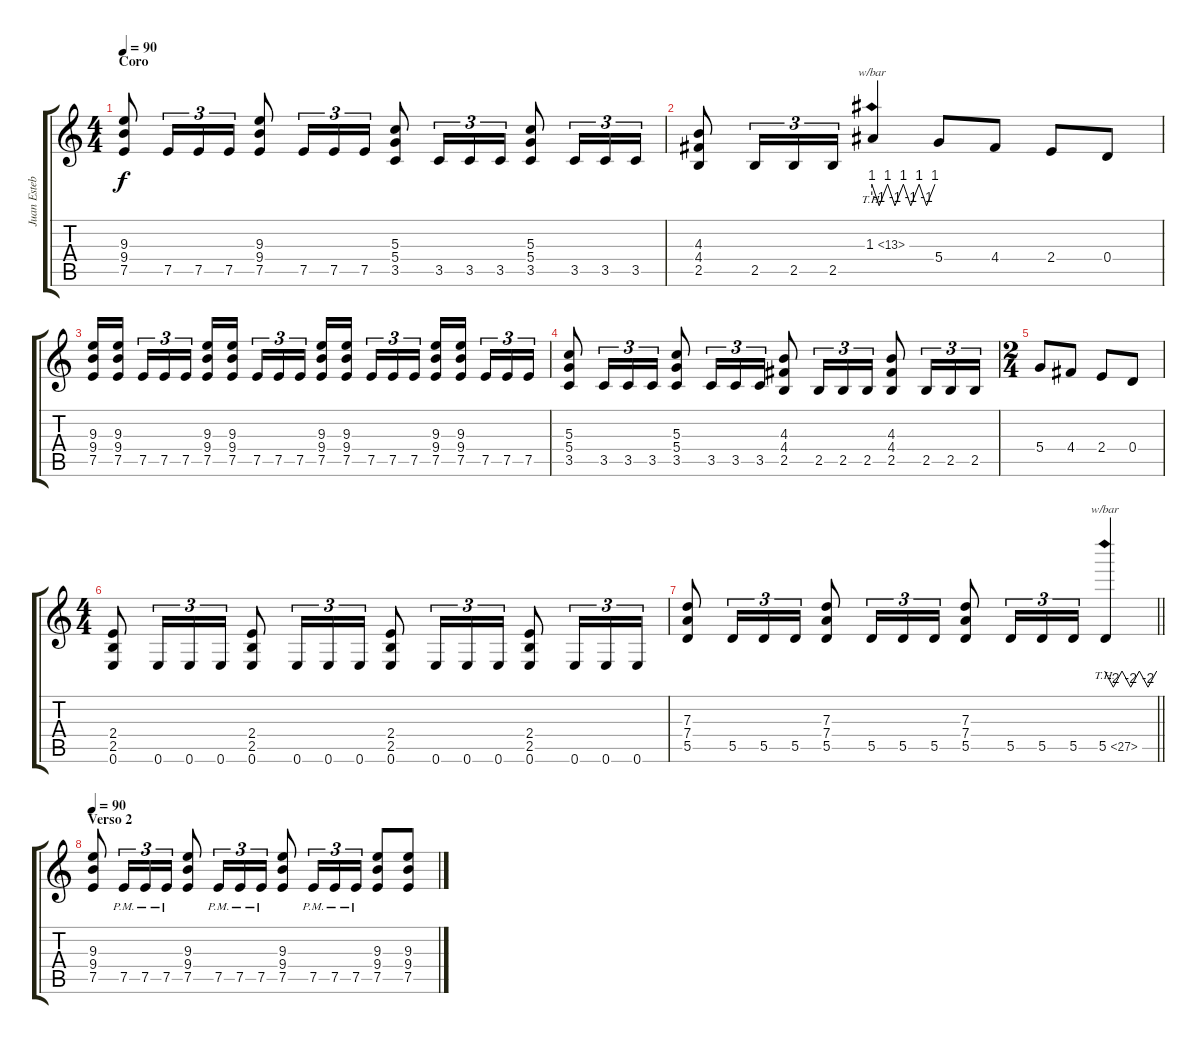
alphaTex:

\track ("Juan Esteban Echeverry" "Juan Esteb") {instrument distortionguitar}
\staff {score tabs}
\tuning (E4 B3 G3 D3 A2 E2) {hide}
\ts (4 4)
\section ("" "Coro")
\tempo 90
\clef g2
\ks c
(9.3 9.4 7.5).8{dy f} 7.5.16{tu (3 2)} 7.5.16{tu (3 2)} 7.5.16{tu (3 2)} (9.3 9.4 7.5).8 7.5.16{tu (3 2)} 7.5.16{tu (3 2)} 7.5.16{tu (3 2)} (5.3 5.4 3.5).8 3.5.16{tu (3 2)} 3.5.16{tu (3 2)} 3.5.16{tu (3 2)} (5.3 5.4 3.5).8 3.5.16{tu (3 2)} 3.5.16{tu (3 2)} 3.5.16{tu (3 2)} |
(4.3 4.4 2.5).8 2.5.16{tu (3 2)} 2.5.16{tu (3 2)} 2.5.16{tu (3 2)} 1.3{th 12}.4{tbe (custom default 0 4 7 -4 15 4 22 -4 30 4 37 -4 45 4 52 -4 60 4)} 5.4.8 4.4.8 2.4.8 0.4.8 |
(9.3 9.4 7.5).16 (9.3 9.4 7.5).16{beam splitsecondary} 7.5.16{tu (3 2)} 7.5.16{tu (3 2)} 7.5.16{tu (3 2)} (9.3 9.4 7.5).16 (9.3 9.4 7.5).16{beam splitsecondary} 7.5.16{tu (3 2)} 7.5.16{tu (3 2)} 7.5.16{tu (3 2)} (9.3 9.4 7.5).16 (9.3 9.4 7.5).16{beam splitsecondary} 7.5.16{tu (3 2)} 7.5.16{tu (3 2)} 7.5.16{tu (3 2)} (9.3 9.4 7.5).16 (9.3 9.4 7.5).16{beam splitsecondary} 7.5.16{tu (3 2)} 7.5.16{tu (3 2)} 7.5.16{tu (3 2)} |
(5.3 5.4 3.5).8 3.5.16{tu (3 2)} 3.5.16{tu (3 2)} 3.5.16{tu (3 2)} (5.3 5.4 3.5).8 3.5.16{tu (3 2)} 3.5.16{tu (3 2)} 3.5.16{tu (3 2)} (4.3 4.4 2.5).8 2.5.16{tu (3 2)} 2.5.16{tu (3 2)} 2.5.16{tu (3 2)} (4.3 4.4 2.5).8 2.5.16{tu (3 2)} 2.5.16{tu (3 2)} 2.5.16{tu (3 2)} |
\ts (2 4)
5.4.8 4.4.8 2.4.8 0.4.8 |
\ts (4 4)
(2.4 2.5 0.6).8 0.6.16{tu (3 2)} 0.6.16{tu (3 2)} 0.6.16{tu (3 2)} (2.4 2.5 0.6).8 0.6.16{tu (3 2)} 0.6.16{tu (3 2)} 0.6.16{tu (3 2)} (2.4 2.5 0.6).8 0.6.16{tu (3 2)} 0.6.16{tu (3 2)} 0.6.16{tu (3 2)} (2.4 2.5 0.6).8 0.6.16{tu (3 2)} 0.6.16{tu (3 2)} 0.6.16{tu (3 2)} |
\barLineRight lightlight
(7.3 7.4 5.5).8 5.5.16{tu (3 2)} 5.5.16{tu (3 2)} 5.5.16{tu (3 2)} (7.3 7.4 5.5).8 5.5.16{tu (3 2)} 5.5.16{tu (3 2)} 5.5.16{tu (3 2)} (7.3 7.4 5.5).8 5.5.16{tu (3 2)} 5.5.16{tu (3 2)} 5.5.16{tu (3 2)} 5.5{th 22}.4{tbe (custom default 0 0 10 -8 20 0 30 -8 40 0 50 -8 60 0)} |
\section ("" "Verso 2")
\tempo 90
(9.3 9.4 7.5).8 7.5{pm}.16{tu (3 2)} 7.5{pm}.16{tu (3 2)} 7.5{pm}.16{tu (3 2)} (9.3 9.4 7.5).8 7.5{pm}.16{tu (3 2)} 7.5{pm}.16{tu (3 2)} 7.5{pm}.16{tu (3 2)} (9.3 9.4 7.5).8 7.5{pm}.16{tu (3 2)} 7.5{pm}.16{tu (3 2)} 7.5{pm}.16{tu (3 2)} (9.3 9.4 7.5).8 (9.3 9.4 7.5).8
